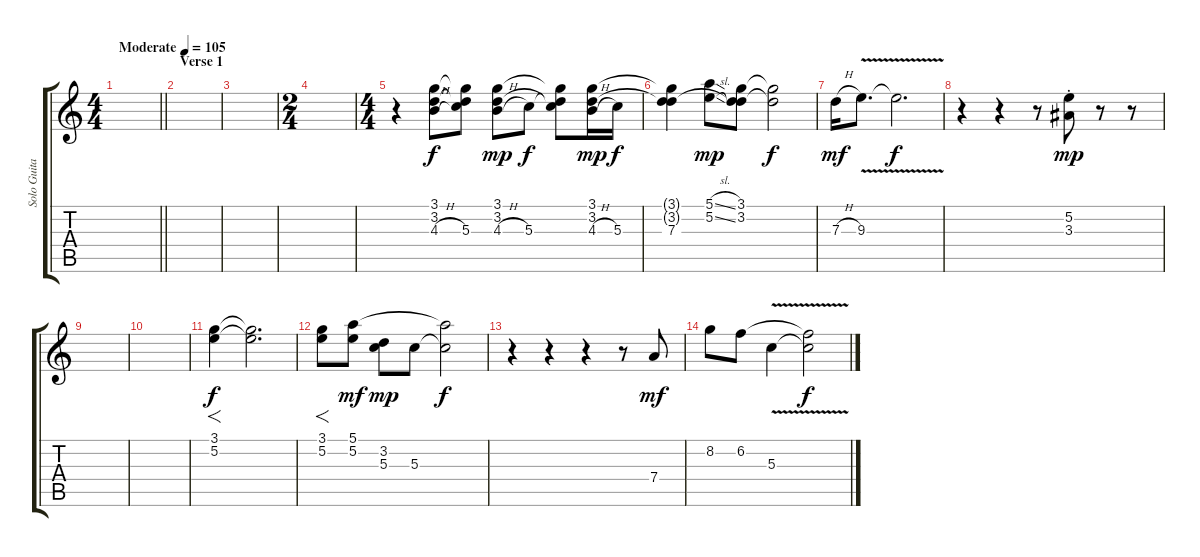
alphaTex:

\track ("Solo Guitar" "Solo Guita") {instrument electricguitarclean}
\staff {score tabs}
\tuning (E4 B3 G3 D3 A2 E2) {hide}
\ts (4 4)
\tempo (105 "Moderate")
\clef g2
\barLineRight lightlight
\ks c
|
\section ("" "Verse 1")
|
|
\ts (2 4)
|
\ts (4 4)
r.4 (3.1 3.2 4.3{h}).8 (3.1{t} 3.2{t} 5.3).8 (3.1 3.2 4.3{h}).8{dy mp} 5.3.8{dy f} (3.1{t} 3.2{t} 5.3{t}).8 (3.1 3.2 4.3{h}).16{dy mp} 5.3.16{dy f} |
(3.1{t} 3.2{t} 7.3).4 (5.1{sl} 5.2{sl}).8{dy mp} (3.1 3.2 7.3{t}).8 (3.1{t} 3.2{t}).2{dy f} |
7.3{h}.16{dy mf} 9.3{v}.8{d} 9.3{t}.2{d dy f} |
r.4 r.4 r.8 (5.2{st} 3.3{st}).8{dy mp} r.8 r.8 |
|
|
(3.1 5.2).4{f dy f} (3.1{t} 5.2{t}).2{d} |
(3.1 5.2).8{f} (5.1 5.2).8{dy mf} (3.2 5.3).8{dy mp} 5.3.8 (5.1{t} 5.3{t}).2{dy f} |
r.4 r.4 r.4 r.8 7.4.8{dy mf} |
8.2.8 6.2.8 5.3{v}.4 (6.2{t} 5.3{t}).2{dy f}
